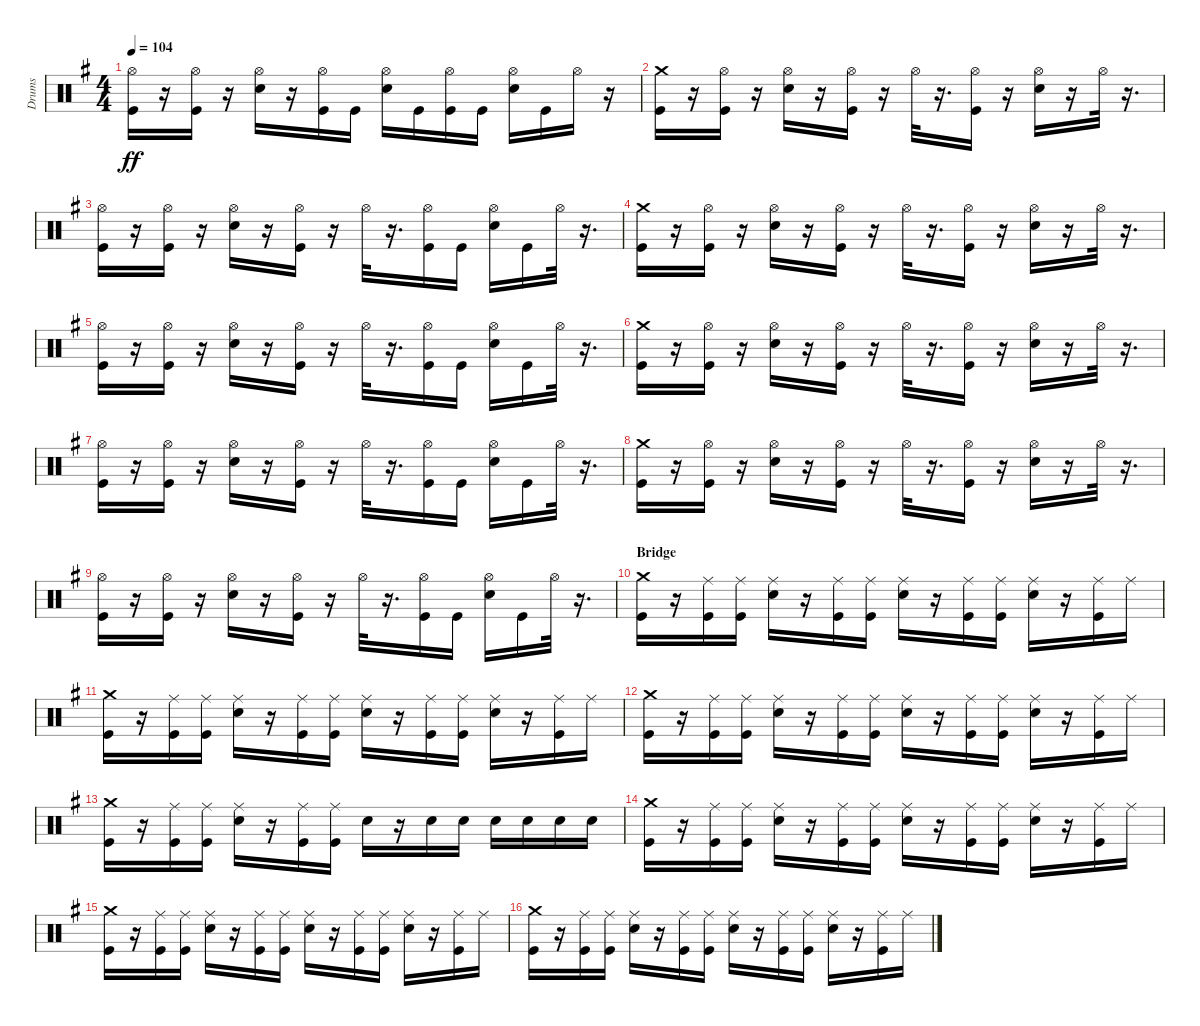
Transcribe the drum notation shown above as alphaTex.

\defaultSystemsLayout 4
\track ("Bill Ward" "Drums") {instrument percussion}
\staff {score}
\articulation defaults
\ts (4 4)
\tempo 104
\clef neutral
\scale
0.333333
\ks g
("Kick (hit)" "Hi-Hat (open)").16{dy ff} r.16 ("Kick (hit)" "Hi-Hat (open)").16 r.16 ("Snare (hit) 2" "Hi-Hat (open)").16 r.16 ("Kick (hit)" "Hi-Hat (open)").16 "Kick (hit)".16 ("Hi-Hat (open)" "Snare (hit) 2").16 "Kick (hit)".16 ("Kick (hit)" "Hi-Hat (open)").16 "Kick (hit)".16 ("Hi-Hat (open)" "Snare (hit) 2").16 "Kick (hit)".16 "Hi-Hat (open)".16 r.16 |
\scale
0.333333 ("Crash medium (hit)" "Kick (hit)").16 r.16 ("Kick (hit)" "Hi-Hat (open)").16 r.16 ("Snare (hit) 2" "Hi-Hat (open)").16 r.16 ("Kick (hit)" "Hi-Hat (open)").16 r.16 "Hi-Hat (open)".32 r.16{d} ("Kick (hit)" "Hi-Hat (open)").16 r.16 ("Snare (hit) 2" "Hi-Hat (open)").16 r.16 "Hi-Hat (open)".32 r.16{d} |
\scale
0.333333 ("Kick (hit)" "Hi-Hat (open)").16 r.16 ("Kick (hit)" "Hi-Hat (open)").16 r.16 ("Snare (hit) 2" "Hi-Hat (open)").16 r.16 ("Kick (hit)" "Hi-Hat (open)").16 r.16 "Hi-Hat (open)".32 r.16{d} ("Kick (hit)" "Hi-Hat (open)").16 "Kick (hit)".16 ("Snare (hit) 2" "Hi-Hat (open)").16 "Kick (hit)".16 "Hi-Hat (open)".32 r.16{d} |
\scale
0.333333 ("Kick (hit)" "Crash medium (hit)").16 r.16 ("Kick (hit)" "Hi-Hat (open)").16 r.16 ("Snare (hit) 2" "Hi-Hat (open)").16 r.16 ("Kick (hit)" "Hi-Hat (open)").16 r.16 "Hi-Hat (open)".32 r.16{d} ("Kick (hit)" "Hi-Hat (open)").16 r.16 ("Snare (hit) 2" "Hi-Hat (open)").16 r.16 "Hi-Hat (open)".32 r.16{d} |
\scale
0.333333 ("Kick (hit)" "Hi-Hat (open)").16 r.16 ("Kick (hit)" "Hi-Hat (open)").16 r.16 ("Snare (hit) 2" "Hi-Hat (open)").16 r.16 ("Kick (hit)" "Hi-Hat (open)").16 r.16 "Hi-Hat (open)".32 r.16{d} ("Kick (hit)" "Hi-Hat (open)").16 "Kick (hit)".16 ("Snare (hit) 2" "Hi-Hat (open)").16 "Kick (hit)".16 "Hi-Hat (open)".32 r.16{d} |
\scale
0.333333 ("Crash medium (hit)" "Kick (hit)").16 r.16 ("Kick (hit)" "Hi-Hat (open)").16 r.16 ("Snare (hit) 2" "Hi-Hat (open)").16 r.16 ("Kick (hit)" "Hi-Hat (open)").16 r.16 "Hi-Hat (open)".32 r.16{d} ("Kick (hit)" "Hi-Hat (open)").16 r.16 ("Snare (hit) 2" "Hi-Hat (open)").16 r.16 "Hi-Hat (open)".32 r.16{d} |
\scale
0.333333 ("Kick (hit)" "Hi-Hat (open)").16 r.16 ("Kick (hit)" "Hi-Hat (open)").16 r.16 ("Snare (hit) 2" "Hi-Hat (open)").16 r.16 ("Kick (hit)" "Hi-Hat (open)").16 r.16 "Hi-Hat (open)".32 r.16{d} ("Kick (hit)" "Hi-Hat (open)").16 "Kick (hit)".16 ("Snare (hit) 2" "Hi-Hat (open)").16 "Kick (hit)".16 "Hi-Hat (open)".32 r.16{d} |
\scale
0.333333 ("Kick (hit)" "Crash medium (hit)").16 r.16 ("Kick (hit)" "Hi-Hat (open)").16 r.16 ("Snare (hit) 2" "Hi-Hat (open)").16 r.16 ("Kick (hit)" "Hi-Hat (open)").16 r.16 "Hi-Hat (open)".32 r.16{d} ("Kick (hit)" "Hi-Hat (open)").16 r.16 ("Snare (hit) 2" "Hi-Hat (open)").16 r.16 "Hi-Hat (open)".32 r.16{d} |
\scale
0.333333 ("Kick (hit)" "Hi-Hat (open)").16 r.16 ("Kick (hit)" "Hi-Hat (open)").16 r.16 ("Snare (hit) 2" "Hi-Hat (open)").16 r.16 ("Kick (hit)" "Hi-Hat (open)").16 r.16 "Hi-Hat (open)".32 r.16{d} ("Kick (hit)" "Hi-Hat (open)").16 "Kick (hit)".16 ("Snare (hit) 2" "Hi-Hat (open)").16 "Kick (hit)".16 "Hi-Hat (open)".32 r.16{d} |
\section ("" "Bridge")
\scale
0.333333 ("Kick (hit)" "Crash medium (hit)").16 r.16 ("Kick (hit)" "Ride (middle)").16 ("Kick (hit)" "Ride (middle)").16 ("Ride (middle)" "Snare (hit) 2").16 r.16 ("Kick (hit)" "Ride (middle)").16 ("Kick (hit)" "Ride (middle)").16 ("Ride (middle)" "Snare (hit) 2").16 r.16 ("Kick (hit)" "Ride (middle)").16 ("Kick (hit)" "Ride (middle)").16 ("Ride (middle)" "Snare (hit) 2").16 r.16 ("Kick (hit)" "Ride (middle)").16 "Ride (middle)".16 |
\scale
0.333333 ("Crash medium (hit)" "Kick (hit)").16 r.16 ("Kick (hit)" "Ride (middle)").16 ("Kick (hit)" "Ride (middle)").16 ("Ride (middle)" "Snare (hit) 2").16 r.16 ("Kick (hit)" "Ride (middle)").16 ("Kick (hit)" "Ride (middle)").16 ("Ride (middle)" "Snare (hit) 2").16 r.16 ("Kick (hit)" "Ride (middle)").16 ("Kick (hit)" "Ride (middle)").16 ("Ride (middle)" "Snare (hit) 2").16 r.16 ("Kick (hit)" "Ride (middle)").16 "Ride (middle)".16 |
\scale
0.333333 ("Crash medium (hit)" "Kick (hit)").16 r.16 ("Kick (hit)" "Ride (middle)").16 ("Kick (hit)" "Ride (middle)").16 ("Ride (middle)" "Snare (hit) 2").16 r.16 ("Kick (hit)" "Ride (middle)").16 ("Kick (hit)" "Ride (middle)").16 ("Ride (middle)" "Snare (hit) 2").16 r.16 ("Kick (hit)" "Ride (middle)").16 ("Kick (hit)" "Ride (middle)").16 ("Ride (middle)" "Snare (hit) 2").16 r.16 ("Kick (hit)" "Ride (middle)").16 "Ride (middle)".16 |
\scale
0.333333 ("Crash medium (hit)" "Kick (hit)").16 r.16 ("Kick (hit)" "Ride (middle)").16 ("Kick (hit)" "Ride (middle)").16 ("Ride (middle)" "Snare (hit) 2").16 r.16 ("Kick (hit)" "Ride (middle)").16 ("Kick (hit)" "Ride (middle)").16 "Snare (hit) 2".16 r.16 "Snare (hit) 2".16 "Snare (hit) 2".16 "Snare (hit) 2".16 "Snare (hit) 2".16 "Snare (hit) 2".16 "Snare (hit) 2".16 |
\scale
0.333333 ("Kick (hit)" "Crash medium (hit)").16 r.16 ("Kick (hit)" "Ride (middle)").16 ("Kick (hit)" "Ride (middle)").16 ("Ride (middle)" "Snare (hit) 2").16 r.16 ("Kick (hit)" "Ride (middle)").16 ("Kick (hit)" "Ride (middle)").16 ("Ride (middle)" "Snare (hit) 2").16 r.16 ("Kick (hit)" "Ride (middle)").16 ("Kick (hit)" "Ride (middle)").16 ("Ride (middle)" "Snare (hit) 2").16 r.16 ("Kick (hit)" "Ride (middle)").16 "Ride (middle)".16 |
\scale
0.333333 ("Kick (hit)" "Crash medium (hit)").16 r.16 ("Kick (hit)" "Ride (middle)").16 ("Kick (hit)" "Ride (middle)").16 ("Ride (middle)" "Snare (hit) 2").16 r.16 ("Kick (hit)" "Ride (middle)").16 ("Kick (hit)" "Ride (middle)").16 ("Ride (middle)" "Snare (hit) 2").16 r.16 ("Kick (hit)" "Ride (middle)").16 ("Kick (hit)" "Ride (middle)").16 ("Ride (middle)" "Snare (hit) 2").16 r.16 ("Kick (hit)" "Ride (middle)").16 "Ride (middle)".16 |
\scale
0.333333 ("Kick (hit)" "Crash medium (hit)").16 r.16 ("Kick (hit)" "Ride (middle)").16 ("Kick (hit)" "Ride (middle)").16 ("Ride (middle)" "Snare (hit) 2").16 r.16 ("Kick (hit)" "Ride (middle)").16 ("Kick (hit)" "Ride (middle)").16 ("Ride (middle)" "Snare (hit) 2").16 r.16 ("Kick (hit)" "Ride (middle)").16 ("Kick (hit)" "Ride (middle)").16 ("Ride (middle)" "Snare (hit) 2").16 r.16 ("Kick (hit)" "Ride (middle)").16 "Ride (middle)".16
